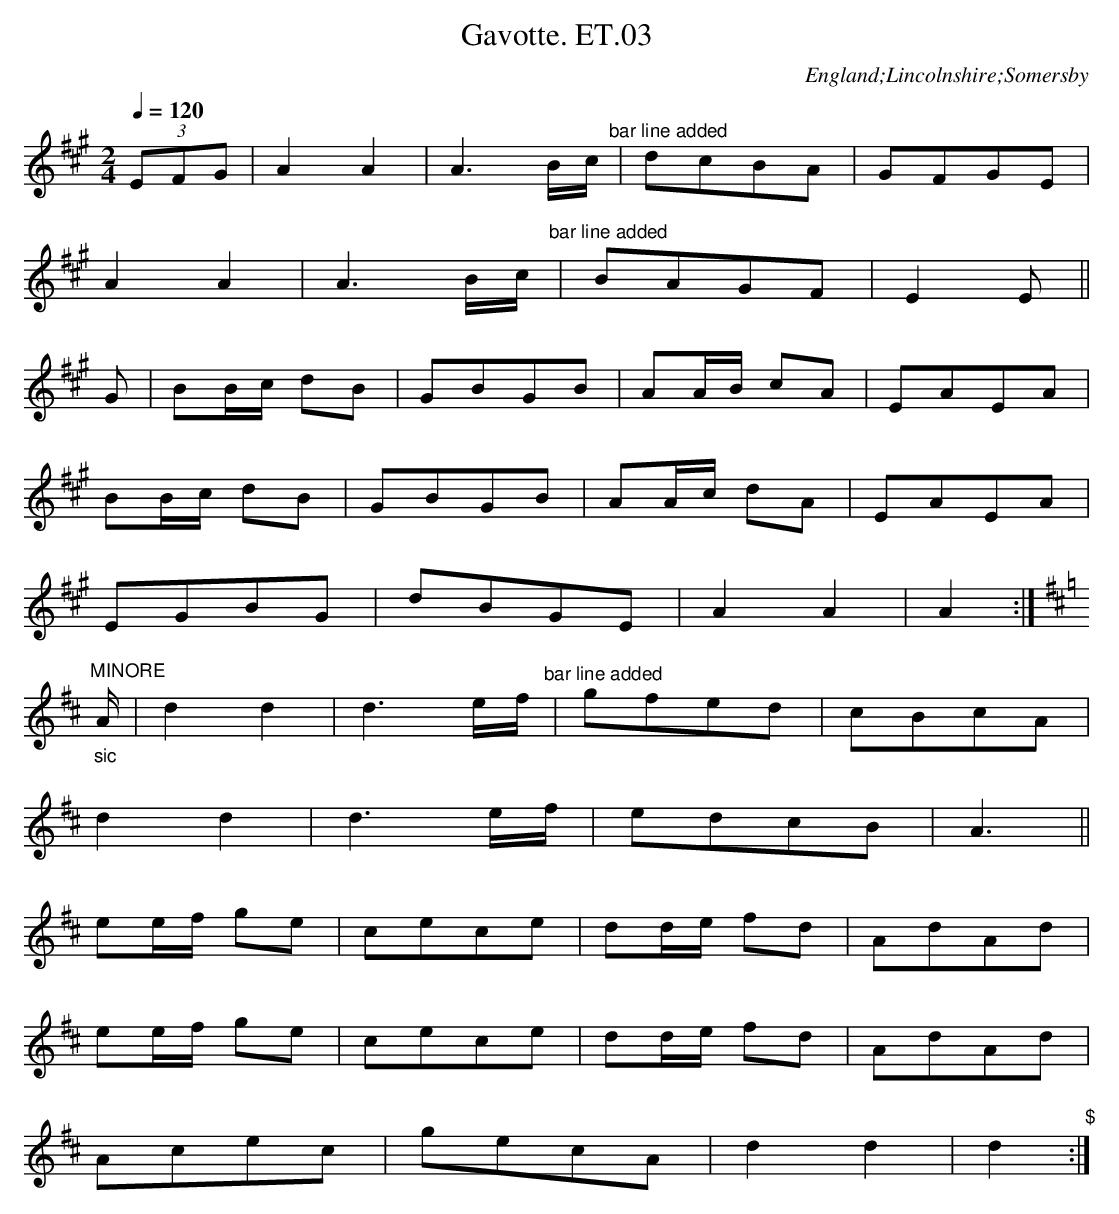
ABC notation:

X:1
T:Gavotte. ET.03
M:2/4
L:1/8
Q:1/4=120
O:England;Lincolnshire;Somersby
K:A
(3EFG|A2A2|A3B/c/"^bar line added"|dcBA|GFGE|
A2A2|A3B/c/"bar line added"|BAGF|E2E||
G|BB/c/ dB|GBGB|AA/B/ cA|EAEA|
BB/c/ dB|GBGB|AA/c/ dA|EAEA|
EGBG|dBGE|A2A2|A2:|
K:Bm
"^MINORE""_sic"A/|d2d2|d3e/f/"^bar line added"|gfed|cBcA|
d2d2|d3e/f/|edcB|A3||
ee/f/ ge|cece|dd/e/ fd|AdAd|
ee/f/ ge|cece|dd/e/ fd|AdAd|
Acec|gecA|d2d2|d2"$":|
